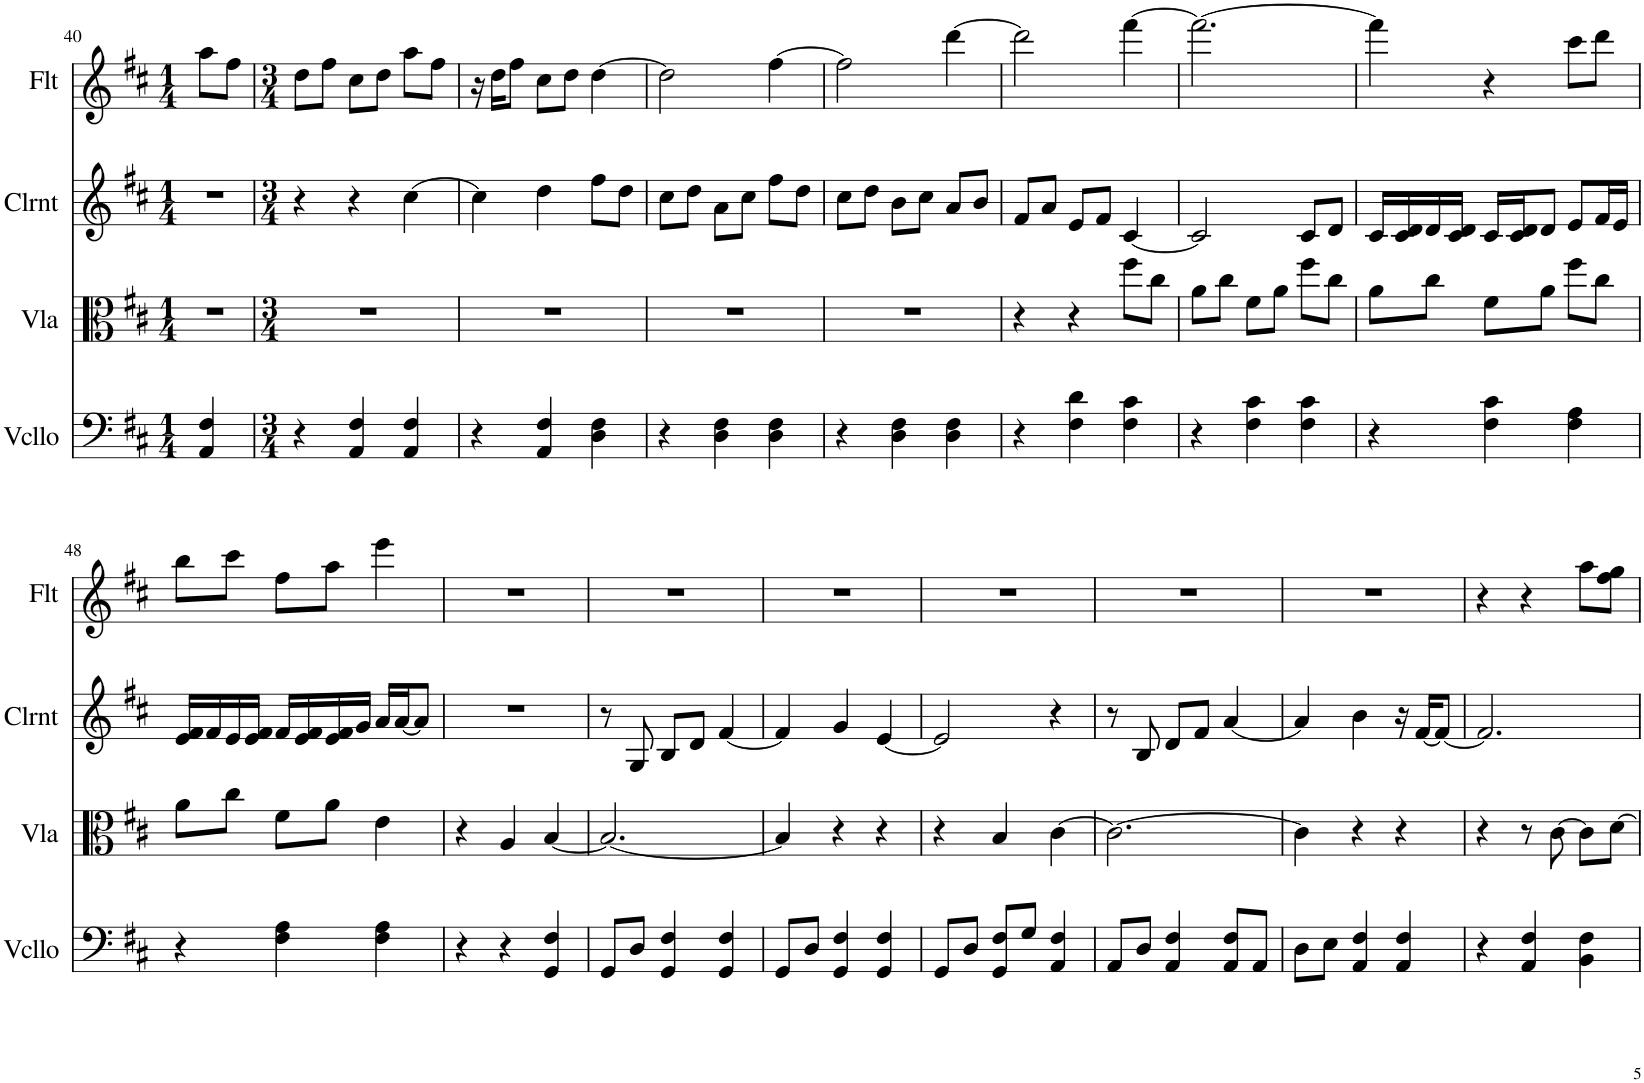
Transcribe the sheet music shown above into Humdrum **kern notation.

**kern	**kern	**kern	**kern
*part4	*part3	*part2	*part1
*staff4	*staff3	*staff2	*staff1
*I"Cello	*I"Viola	*I"Clarinet	*I"Flute
*	*I'Vla	*I'Clrnt	*I'Flt
!!LO:PB:g=z
*clefF4	*clefC3	*clefG2	*clefG2
*k[f#c#]	*k[f#c#]	*k[f#c#]	*k[f#c#]
*M1/4	*M1/4	*M1/4	*M1/4
=40	=40	=40	=40
4AA/ 4F#/	4r	4r	8aa\L
.	.	.	8ff#\J
=41	=41	=41	=41
*M3/4	*M3/4	*M3/4	*M3/4
4r	2.r	4r	8dd\L
.	.	.	8ff#\J
4AA/ 4F#/	.	4r	8cc#\L
.	.	.	8dd\J
4AA/ 4F#/	.	[4cc#\	8aa\L
.	.	.	8ff#\J
=42	=42	=42	=42
4r	2.r	4cc#\]	16r
.	.	.	16dd\KL
.	.	.	8ff#\J
4AA/ 4F#/	.	4dd\	8cc#\L
.	.	.	8dd\J
4D\ 4F#\	.	8ff#\L	[4dd\
.	.	8dd\J	.
=43	=43	=43	=43
4r	2.r	8cc#\L	2dd\]
.	.	8dd\J	.
4D\ 4F#\	.	8a\L	.
.	.	8cc#\J	.
4D\ 4F#\	.	8ff#\L	[4ff#\
.	.	8dd\J	.
=44	=44	=44	=44
4r	2.r	8cc#\L	2ff#\]
.	.	8dd\J	.
4D\ 4F#\	.	8b\L	.
.	.	8cc#\J	.
4D\ 4F#\	.	8a/L	[4ddd\
.	.	8b/J	.
=45	=45	=45	=45
4r	4r	8f#/L	2ddd\]
.	.	8a/J	.
4F#\ 4d\	4r	8e/L	.
.	.	8f#/J	.
4F#\ 4c#\	8ff#\L	[4c#/	[4fff#\
.	8cc#\J	.	.
=46	=46	=46	=46
4r	8a\L	2c#/]	2.fff#\_
.	8cc#\J	.	.
4F#\ 4c#\	8f#\L	.	.
.	8a\J	.	.
4F#\ 4c#\	8ff#\L	8c#/L	.
.	8cc#\J	8d/J	.
=47	=47	=47	=47
4r	8a\L	16c#/LL	4fff#\]
.	.	16c#/ 16d/	.
.	8cc#\J	16d/	.
.	.	16c#/ 16d/JJ	.
4F#\ 4c#\	8f#\L	16c#/LL	4r
.	.	16c#/ 16d/J	.
.	8a\J	8d/J	.
4F#\ 4A\	8ff#\L	8e/L	8ccc#\L
.	8cc#\J	16f#/L	8ddd\J
.	.	16e/JJ	.
!!LO:LB:g=z
=48	=48	=48	=48
4r	8a\L	16e/ 16f#/LL	8bb\L
.	.	16f#/	.
.	8cc#\J	16e/	8ccc#\J
.	.	16e/ 16f#/JJ	.
4F#\ 4A\	8f#\L	16f#/LL	8ff#\L
.	.	16e/ 16f#/	.
.	8a\J	16e/ 16f#/	8aa\J
.	.	16g/JJ	.
4F#\ 4A\	4e\	16a/LL	4eee\
.	.	[16a/J	.
.	.	8a/J]	.
=49	=49	=49	=49
4r	4r	2.r	2.r
4r	4A/	.	.
4GG/ 4F#/	[4B/	.	.
=50	=50	=50	=50
8GG/L	2.B/_	8r	2.r
8D/J	.	8G/	.
4GG/ 4F#/	.	8B/L	.
.	.	8d/J	.
4GG/ 4F#/	.	[4f#/	.
=51	=51	=51	=51
8GG/L	4B/]	4f#/]	2.r
8D/J	.	.	.
4GG/ 4F#/	4r	4g/	.
4GG/ 4F#/	4r	[4e/	.
=52	=52	=52	=52
8GG/L	4r	2e/]	2.r
8D/J	.	.	.
8GG/ 8F#/L	4B/	.	.
8G/J	.	.	.
4AA/ 4F#/	[4c#\	4r	.
=53	=53	=53	=53
8AA/L	2.c#\_	8r	2.r
8D/J	.	8B/	.
4AA/ 4F#/	.	8d/L	.
.	.	8f#/J	.
8AA/ 8F#/L	.	[4a/	.
8AA/J	.	.	.
=54	=54	=54	=54
8D\L	4c#\]	4a/]	2.r
8E\J	.	.	.
4AA/ 4F#/	4r	4b\	.
4AA/ 4F#/	4r	16r	.
.	.	[16f#/KL	.
.	.	8f#/J_	.
=55	=55	=55	=55
4r	4r	2.f#/]	4r
4AA/ 4F#/	8r	.	4r
.	[8c#\	.	.
4BB\ 4F#\	8c#\L]	.	8aa\L
.	[8d\J	.	8ff#\ 8gg\J
=	=	=	=
*-	*-	*-	*-
